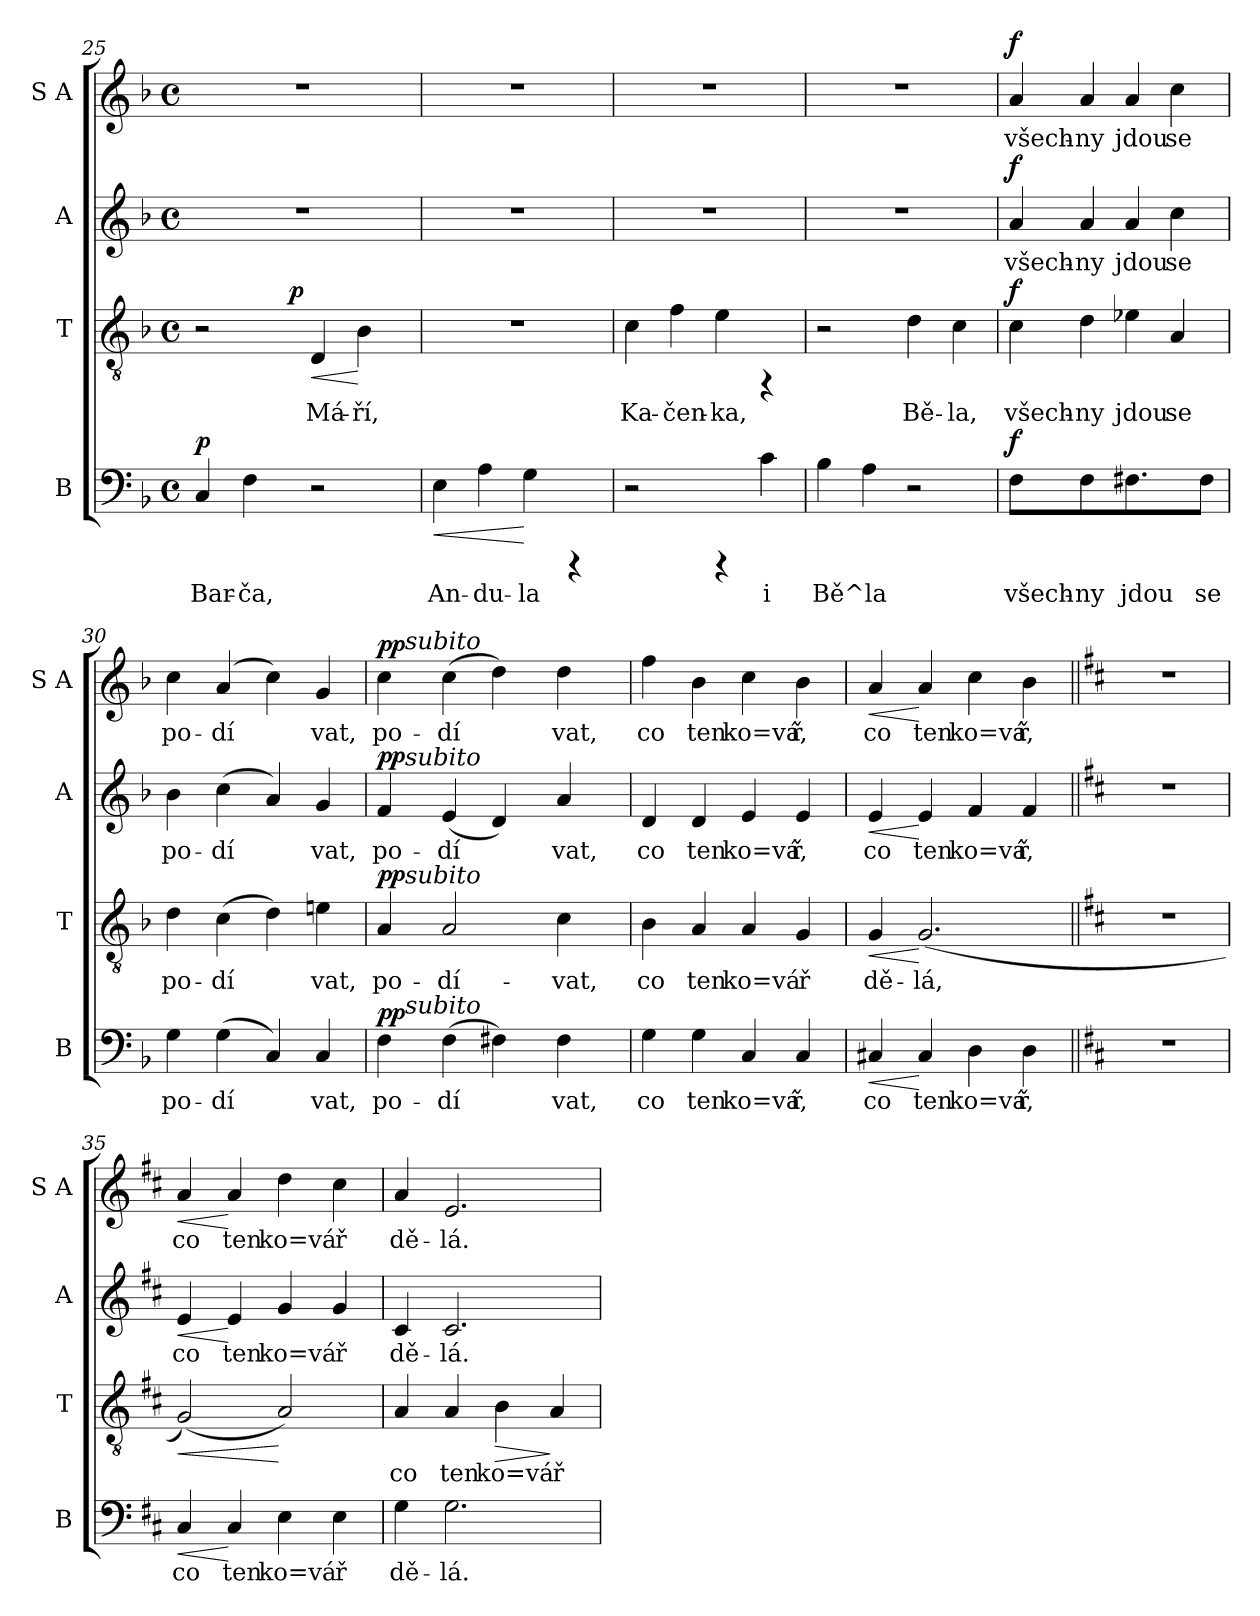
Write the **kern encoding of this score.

**kern	**text	**dynam	**kern	**text	**dynam	**kern	**text	**dynam	**kern	**text	**dynam
*part4	*part4	*part4	*part3	*part3	*part3	*part2	*part2	*part2	*part1	*part1	*part1
*staff4	*staff4	*staff4	*staff3	*staff3	*staff3	*staff2	*staff2	*staff2	*staff1	*staff1	*staff1
*I"B	*	*	*I"T	*	*	*I"A	*	*	*I"S  A	*	*
*I'B	*	*	*I'T	*	*	*I'A	*	*	*I'S  A	*	*
*clefF4	*	*	*clefGv2	*	*	*clefG2	*	*	*clefG2	*	*
*k[b-]	*	*	*k[b-]	*	*	*k[b-]	*	*	*k[b-]	*	*
*F:	*	*	*F:	*	*	*F:	*	*	*F:	*	*
*M4/4	*	*	*M4/4	*	*	*M4/4	*	*	*M4/4	*	*
*met(c)	*	*	*met(c)	*	*	*met(c)	*	*	*met(c)	*	*
=25	=25	=25	=25	=25	=25	=25	=25	=25	=25	=25	=25
!	!LO:LY:b:cj	!LO:DY:a	!	!	!	!	!	!	!	!	!
*	*	*	*^	*	*	*	*	*	*	*	*
4C/	Bar-	p	2r	4ryy	.	.	1r	.	.	1r	.	.
!	!LO:LY:b:cj	!	!	!	!	!	!	!	!	!	!	!
4F\	-ča,	.	.	8ryy	.	.	.	.	.	.	.	.
.	.	.	.	32.ryy	.	.	.	.	.	.	.	.
!	!	!	!	!	!	!LO:DY:a	!	!	!	!	!	!
.	.	.	.	2ryy	.	p	.	.	.	.	.	.
!	!	!	!	!	!LO:LY:b:cj	!LO:HP:b	!	!	!	!	!	!
2r	.	.	4D/	.	Má-	<	.	.	.	.	.	.
!	!	!	!	!	!LO:LY:b:cj	!	!	!	!	!	!	!
.	.	.	4B-\	.	-ří,	[	.	.	.	.	.	.
.	.	.	.	16ryy	.	.	.	.	.	.	.	.
.	.	.	.	64ryy	.	.	.	.	.	.	.	.
=26	=26	=26	=26	=26	=26	=26	=26	=26	=26	=26	=26	=26
!	!LO:LY:b:cj	!LO:HP:b	!	!	!	!	!	!	!	!	!	!
*	*	*	*v	*v	*	*	*	*	*	*	*	*
4E\	An-	<	1r	.	.	1r	.	.	1r	.	.
!	!LO:LY:b:cj	!	!	!	!	!	!	!	!	!	!
4A\	-du-	.	.	.	.	.	.	.	.	.	.
!	!LO:LY:b:cj	!	!	!	!	!	!	!	!	!	!
4G\	-la	[	.	.	.	.	.	.	.	.	.
4rCCC	.	.	.	.	.	.	.	.	.	.	.
=27	=27	=27	=27	=27	=27	=27	=27	=27	=27	=27	=27
!	!	!	!	!LO:LY:b:cj	!	!	!	!	!	!	!
2r	.	.	4c\	Ka-	.	1r	.	.	1r	.	.
!	!	!	!	!LO:LY:b:cj	!	!	!	!	!	!	!
.	.	.	4f\	-čen-	.	.	.	.	.	.	.
!	!	!	!	!LO:LY:b:cj	!	!	!	!	!	!	!
4rCCC	.	.	4e\	-ka,	.	.	.	.	.	.	.
!	!LO:LY:b:cj	!	!	!	!	!	!	!	!	!	!
4c\	i	.	4rFF	.	.	.	.	.	.	.	.
!!LO:LB:g=z
=28	=28	=28	=28	=28	=28	=28	=28	=28	=28	=28	=28
!	!LO:LY:b:cj	!	!	!	!	!	!	!	!	!	!
4B-\	Bě^la	.	2r	.	.	1r	.	.	1r	.	.
!	!LO:LY:b:cj	!	!	!	!	!	!	!	!	!	!
4A\	.	.	.	.	.	.	.	.	.	.	.
!	!	!	!	!LO:LY:b:cj	!	!	!	!	!	!	!
2r	.	.	4d\	Bě-	.	.	.	.	.	.	.
!	!	!	!	!LO:LY:b:cj	!	!	!	!	!	!	!
.	.	.	4c\	-la,	.	.	.	.	.	.	.
=29	=29	=29	=29	=29	=29	=29	=29	=29	=29	=29	=29
!	!LO:LY:b:cj	!LO:DY:a	!	!LO:LY:b:cj	!LO:DY:a	!	!LO:LY:b:cj	!LO:DY:a	!	!LO:LY:b:cj	!LO:DY:a
4F\	všech-	f	4c\	všech-	f	4a/	všech-	f	4a/	všech-	f
!	!LO:LY:b:cj	!	!	!LO:LY:b:cj	!	!	!LO:LY:b:cj	!	!	!LO:LY:b:cj	!
4F\	-ny	.	4d\	-ny	.	4a/	-ny	.	4a/	-ny	.
!	!LO:LY:b:cj	!	!	!LO:LY:b:cj	!	!	!LO:LY:b:cj	!	!	!LO:LY:b:cj	!
4.F#X\	jdou	.	4e-X\	jdou	.	4a/	jdou	.	4a/	jdou	.
!	!	!	!	!LO:LY:b:cj	!	!	!LO:LY:b:cj	!	!	!LO:LY:b:cj	!
.	.	.	4A/	se	.	4cc\	se	.	4cc\	se	.
!	!LO:LY:b:cj	!	!	!	!	!	!	!	!	!	!
8F#\J	se	.	.	.	.	.	.	.	.	.	.
=30	=30	=30	=30	=30	=30	=30	=30	=30	=30	=30	=30
!	!LO:LY:b:cj	!	!	!LO:LY:b:cj	!	!	!LO:LY:b:cj	!	!	!LO:LY:b:cj	!
4G\	po-	.	4d\	po-	.	4b-\	po-	.	4cc\	po-	.
!	!LO:LY:b:cj	!	!	!LO:LY:b:cj	!	!	!LO:LY:b:cj	!	!	!LO:LY:b:cj	!
(>4G\	-dí-	.	(>4c\	-dí-	.	(>4cc\	-dí-	.	(>4a/	-dí-	.
!	!LO:LY:b:cj	!	!	!LO:LY:b:cj	!	!	!LO:LY:b:cj	!	!	!LO:LY:b:cj	!
4C/)	--	.	4d\)	--	.	4a/)	--	.	4cc\)	--	.
!	!LO:LY:b:cj	!	!	!LO:LY:b:cj	!	!	!LO:LY:b:cj	!	!	!LO:LY:b:cj	!
4C/	-vat,	.	4en\	-vat,	.	4g/	-vat,	.	4g/	-vat,	.
=31	=31	=31	=31	=31	=31	=31	=31	=31	=31	=31	=31
!	!	!	!	!	!	!	!	!	!LO:TX:a:B:t=rit.	!	!
!	!LO:LY:b:cj	!LO:DY:a	!	!LO:LY:b:cj	!LO:DY:a	!	!LO:LY:b:cj	!LO:DY:a	!	!LO:LY:b:cj	!LO:DY:a
*^	*	*	*^	*	*	*^	*	*	*^	*	*
4F\	16.ryy	po-	pp	4A/	16.ryy	po-	pp	4f/	16.ryy	po-	pp	4cc\	16.ryy	po-	pp
!	!	!	!	!	!	!	!	!	!	!	!	!	!LO:TX:a:i:t=subito	!	!
!	!	!	!	!	!	!	!	!	!LO:TX:a:i:t=subito	!	!	!	!	!	!
!	!	!	!	!	!LO:TX:a:i:t=subito	!	!	!	!	!	!	!	!	!	!
!	!LO:TX:a:i:t=subito	!	!	!	!	!	!	!	!	!	!	!	!	!	!
.	2ryy	.	.	.	2ryy	.	.	.	2ryy	.	.	.	2ryy	.	.
!	!	!LO:LY:b:cj	!	!	!	!LO:LY:b:cj	!	!	!	!LO:LY:b:cj	!	!	!	!LO:LY:b:cj	!
(>4F\	.	-dí-	.	2A/	.	-dí-	.	(<4e/	.	-dí-	.	(>4cc\	.	-dí-	.
!	!	!LO:LY:b:cj	!	!	!	!	!	!	!	!LO:LY:b:cj	!	!	!	!LO:LY:b:cj	!
4F#X\)	.	--	.	.	.	.	.	4d/)	.	--	.	4dd\)	.	--	.
.	4ryy	.	.	.	4ryy	.	.	.	4ryy	.	.	.	4ryy	.	.
!	!	!LO:LY:b:cj	!	!	!	!LO:LY:b:cj	!	!	!	!LO:LY:b:cj	!	!	!	!LO:LY:b:cj	!
4F#\	.	-vat,	.	4c\	.	-vat,	.	4a/	.	-vat,	.	4dd\	.	-vat,	.
.	8ryy	.	.	.	8ryy	.	.	.	8ryy	.	.	.	8ryy	.	.
.	32ryy	.	.	.	32ryy	.	.	.	32ryy	.	.	.	32ryy	.	.
=32	=32	=32	=32	=32	=32	=32	=32	=32	=32	=32	=32	=32	=32	=32	=32
!	!	!	!	!	!	!	!	!	!	!	!	!LO:TX:a:B:t=a tempo	!	!	!
!	!	!LO:LY:b:cj	!	!	!	!LO:LY:b:cj	!	!	!	!LO:LY:b:cj	!	!	!	!LO:LY:b:cj	!
*v	*v	*	*	*	*	*	*	*v	*v	*	*	*v	*v	*	*
*	*	*	*v	*v	*	*	*	*	*	*	*	*
4G\	co	.	4B-\	co	.	4d/	co	.	4ff\	co	.
!	!LO:LY:b:cj	!	!	!LO:LY:b:cj	!	!	!LO:LY:b:cj	!	!	!LO:LY:b:cj	!
4G\	ten	.	4A/	ten	.	4d/	ten	.	4b-\	ten	.
!	!LO:LY:b:cj	!	!	!LO:LY:b:cj	!	!	!LO:LY:b:cj	!	!	!LO:LY:b:cj	!
4C/	ko=vá	.	4A/	ko=vá	.	4e/	ko=vá	.	4cc\	ko=vá	.
!	!LO:LY:b:cj	!	!	!LO:LY:b:cj	!	!	!LO:LY:b:cj	!	!	!LO:LY:b:cj	!
4C/	ř,	.	4G/	ř	.	4e/	ř,	.	4b-\	ř,	.
=33	=33	=33	=33	=33	=33	=33	=33	=33	=33	=33	=33
!	!LO:LY:b:cj	!LO:HP:b	!	!LO:LY:b:cj	!LO:HP:b	!	!LO:LY:b:cj	!LO:HP:b	!	!LO:LY:b:cj	!LO:HP:b
4C#X/	co	<	4G/	dě-	<	4e/	co	<	4a/	co	<
!	!LO:LY:b:cj	!	!	!LO:LY:b:cj	!	!	!LO:LY:b:cj	!	!	!LO:LY:b:cj	!
4C#/	ten	[	(<2.G/	-lá,	[	4e/	ten	[	4a/	ten	[
!	!LO:LY:b:cj	!	!	!	!	!	!LO:LY:b:cj	!	!	!LO:LY:b:cj	!
4D\	ko=vá	.	.	.	.	4f/	ko=vá	.	4cc\	ko=vá	.
!	!LO:LY:b:cj	!	!	!	!	!	!LO:LY:b:cj	!	!	!LO:LY:b:cj	!
4D\	ř,	.	.	.	.	4f/	ř,	.	4b-\	ř,	.
=34||	=34||	=34||	=34||	=34||	=34||	=34||	=34||	=34||	=34||	=34||	=34||
*k[f#c#]	*	*	*k[f#c#]	*	*	*k[f#c#]	*	*	*k[f#c#]	*	*
*D:	*	*	*D:	*	*	*D:	*	*	*D:	*	*
1r	.	.	1r	.	.	1r	.	.	1r	.	.
!!LO:LB:g=z
=35	=35	=35	=35	=35	=35	=35	=35	=35	=35	=35	=35
!	!LO:LY:b:cj	!LO:HP:b	!	!LO:LY:b:cj	!LO:HP:b	!	!LO:LY:b:cj	!LO:HP:b	!	!LO:LY:b:cj	!LO:HP:b
4C#/	co	<	(<2G/)	.	<	4e/	co	<	4a/	co	<
!	!LO:LY:b:cj	!	!	!	!	!	!LO:LY:b:cj	!	!	!LO:LY:b:cj	!
4C#/	ten	[	.	.	.	4e/	ten	[	4a/	ten	[
!	!LO:LY:b:cj	!	!	!LO:LY:b:cj	!	!	!LO:LY:b:cj	!	!	!LO:LY:b:cj	!
4E\	ko=vá	.	2A/)	.	[	4g/	ko=vá	.	4dd\	ko=vá	.
!	!LO:LY:b:cj	!	!	!	!	!	!LO:LY:b:cj	!	!	!LO:LY:b:cj	!
4E\	ř	.	.	.	.	4g/	ř	.	4cc#\	ř	.
=36	=36	=36	=36	=36	=36	=36	=36	=36	=36	=36	=36
!	!LO:LY:b:cj	!	!	!LO:LY:b:cj	!	!	!LO:LY:b:cj	!	!	!LO:LY:b:cj	!
4G\	dě-	.	4A/	co	.	4c#/	dě-	.	4a/	dě-	.
!	!LO:LY:b:cj	!	!	!LO:LY:b:cj	!	!	!LO:LY:b:cj	!	!	!LO:LY:b:cj	!
2.G\	-lá.	.	4A/	ten	.	2.c#/	-lá.	.	2.e/	-lá.	.
!	!	!	!	!LO:LY:b:cj	!LO:HP:b	!	!	!	!	!	!
.	.	.	4B\	ko=vá	>	.	.	.	.	.	.
!	!	!	!	!LO:LY:b:cj	!	!	!	!	!	!	!
.	.	.	4A/	ř	]	.	.	.	.	.	.
=	=	=	=	=	=	=	=	=	=	=	=
*-	*-	*-	*-	*-	*-	*-	*-	*-	*-	*-	*-
